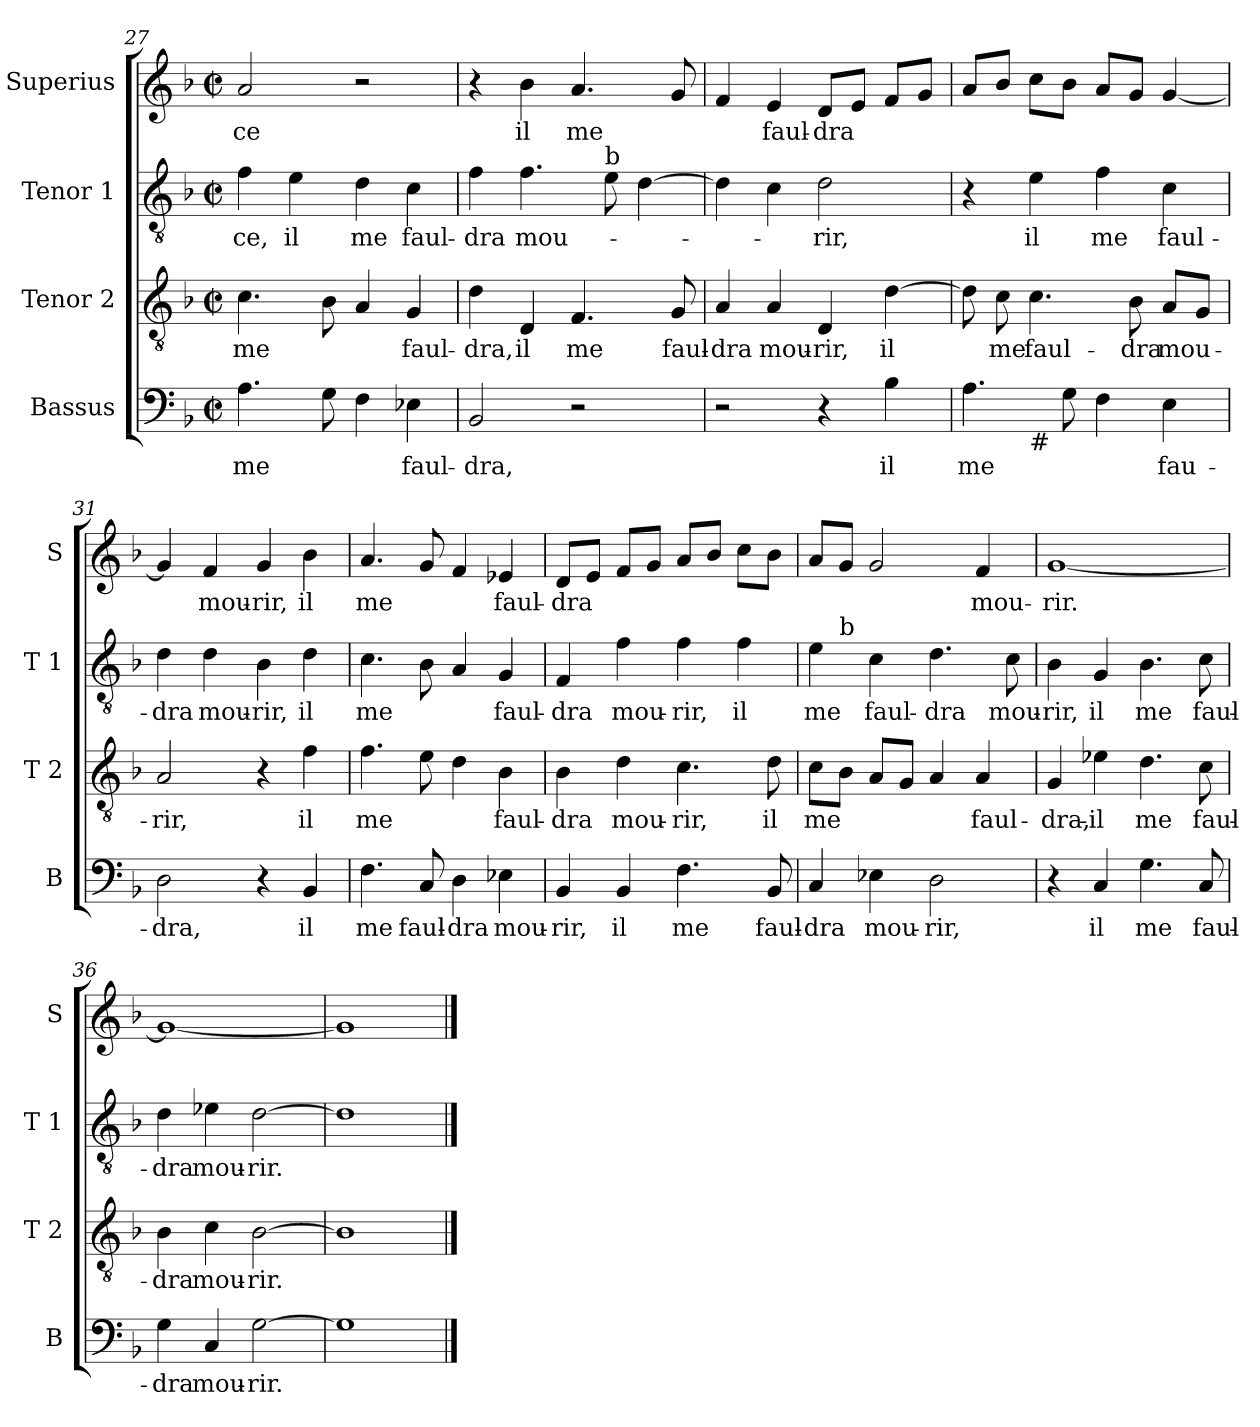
**kern	**text	**kern	**text	**kern	**text	**kern	**text
*part4	*part4	*part3	*part3	*part2	*part2	*part1	*part1
*staff4	*staff4	*staff3	*staff3	*staff2	*staff2	*staff1	*staff1
*I"Bassus	*	*I"Tenor 2	*	*I"Tenor 1	*	*I"Superius	*
*I'B	*	*I'T 2	*	*I'T 1	*	*I'S	*
*clefF4	*	*clefGv2	*	*clefGv2	*	*clefG2	*
*k[b-]	*	*k[b-]	*	*k[b-]	*	*k[b-]	*
*F:	*	*F:	*	*F:	*	*F:	*
*M2/2	*	*M2/2	*	*M2/2	*	*M2/2	*
*met(c|)	*	*met(c|)	*	*met(c|)	*	*met(c|)	*
=27	=27	=27	=27	=27	=27	=27	=27
4.A\	me	4.c\	me	4f\	-ce,	2a/	-ce
.	.	.	.	4e\	il	.	.
8G\	.	8B-\	.	.	.	.	.
4F\	.	4A/	.	4d\	me	2r	.
4E-X\	faul-	4G/	faul-	4c\	faul-	.	.
!!LO:PB:g=z
=28	=28	=28	=28	=28	=28	=28	=28
2BB-/	-dra,	4d\	-dra,	4f\	-dra	4r	.
.	.	4D/	il	4.f\	mou-	4b-\	il
2r	.	4.F/	me	.	.	4.a/	me
!	!	!	!	!LO:TX:a:t=b	!	!	!
.	.	.	.	8e\	.	.	.
.	.	.	.	[4d\	.	.	.
.	.	8G/	faul-	.	.	8g/	.
=29	=29	=29	=29	=29	=29	=29	=29
2r	.	4A/	-dra	4d\]	.	4f/	.
.	.	4A/	mou-	4c\	.	4e/	faul-
4r	.	4D/	-rir,	2d\	-rir,	8d/L	-dra
.	.	.	.	.	.	8e/J	.
4B-\	il	[4d\	il	.	.	8f/L	.
.	.	.	.	.	.	8g/J	.
=30	=30	=30	=30	=30	=30	=30	=30
*^	*	*	*	*	*	*	*
4.A\	4ryy	me	8d\]	.	4r	.	8a/L	.
.	.	.	8c\	me	.	.	8b-/J	.
!	!LO:TX:b:t=#	!	!	!	!	!	!	!
.	2.ryy	.	4.c\	faul-	4e\	il	8cc\L	.
8G\	.	.	.	.	.	.	8b-\J	.
4F\	.	.	.	.	4f\	me	8a/L	.
.	.	.	8B-\	-dra	.	.	8g/J	.
4E\	.	fau-	8A/L	mou-	4c\	faul-	[4g/	.
.	.	.	8G/J	.	.	.	.	.
=31	=31	=31	=31	=31	=31	=31	=31	=31
!LO:TX:a:t=b	!	!	!	!	!	!	!	!
*v	*v	*	*	*	*	*	*	*
2D\	-dra,	2A/	-rir,	4d\	-dra	4g/]	.
.	.	.	.	4d\	mou-	4f/	mou-
4r	.	4r	.	4B-\	-rir,	4g/	-rir,
4BB-/	il	4f\	il	4d\	il	4b-\	il
=32	=32	=32	=32	=32	=32	=32	=32
4.F\	me	4.f\	me	4.c\	me	4.a/	me
8C/	faul-	8e\	.	8B-\	.	8g/	.
4D\	-dra	4d\	.	4A/	.	4f/	.
4E-X\	mou-	4B-\	faul-	4G/	faul-	4e-X/	faul-
!!LO:LB:g=z
=33	=33	=33	=33	=33	=33	=33	=33
4BB-/	-rir,	4B-\	-dra	4F/	-dra	8d/L	-dra
.	.	.	.	.	.	8e/J	.
4BB-/	il	4d\	mou-	4f\	mou-	8f/L	.
.	.	.	.	.	.	8g/J	.
4.F\	me	4.c\	-rir,	4f\	-rir,	8a/L	.
.	.	.	.	.	.	8b-/J	.
.	.	.	.	4f\	il	8cc\L	.
8BB-/	faul-	8d\	il	.	.	8b-\J	.
=34	=34	=34	=34	=34	=34	=34	=34
*	*	*	*	*^	*	*	*
4C/	-dra	8c\L	me	4e\	8ryy	me	8a/L	.
!	!	!	!	!	!LO:TX:a:t=b	!	!	!
.	.	8B-\J	.	.	2..ryy	.	8g/J	.
4E-X\	mou-	8A/L	.	4c\	.	faul-	2g/	.
.	.	8G/J	.	.	.	.	.	.
2D\	-rir,	4A/	.	4.d\	.	-dra	.	.
.	.	4A/	faul-	.	.	.	4f/	mou-
.	.	.	.	8c\	.	mou-	.	.
*	*	*	*	*v	*v	*	*	*
=35	=35	=35	=35	=35	=35	=35	=35
4r	.	4G/	-dra,-	4B-\	-rir,	[1g	-rir.
4C/	il	4e-X\	-il	4G/	il	.	.
4.G\	me	4.d\	me	4.B-\	me	.	.
8C/	faul-	8c\	faul-	8c\	faul-	.	.
=36	=36	=36	=36	=36	=36	=36	=36
4G\	-dra	4B-\	-dra	4d\	-dra	1g_	.
4C/	mou-	4c\	mou-	4e-X\	mou-	.	.
[2G\	-rir.	[2B-\	-rir.	[2d\	-rir.	.	.
=37	=37	=37	=37	=37	=37	=37	=37
1G]	.	1B-]	.	1d]	.	1g]	.
==	==	==	==	==	==	==	==
*-	*-	*-	*-	*-	*-	*-	*-
